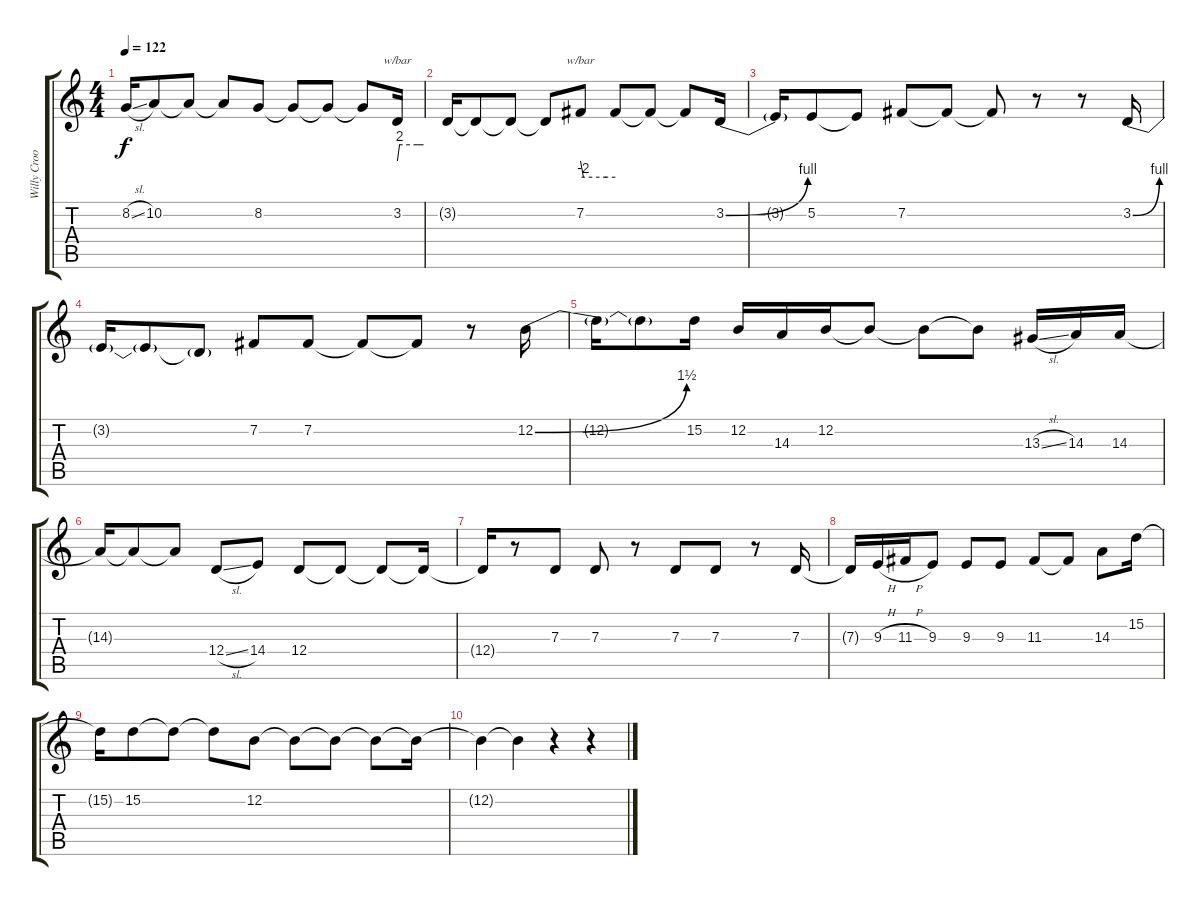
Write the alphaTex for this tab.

\track ("Willy Crook" "Willy Croo") {instrument altosax}
\staff {score tabs}
\tuning (E4 B3 G3 D3 A2 E2) {hide}
\ts (4 4)
\tempo 122
\clef g2
\ks c
8.2{sl}.16{dy f} 10.2.8 10.2{t}.8 10.2{t}.8 8.2.8 8.2{t}.8 8.2{t}.8 8.2{t}.8 3.2.16{tbe (custom default 0 0 5 8 45 8 60 8)} |
3.2{t}.16 3.2{t}.8 3.2{t}.8 3.2{t}.8 7.2.8{tbe (custom default 0 0 5 -8 45 -8 60 -8)} 7.2{t}.8 7.2{t}.8 7.2{t}.8 3.2{be (bend 0 0 60 4)}.16 |
3.2{t}.16 5.2.8 5.2{t}.8 7.2.8 7.2{t}.8 7.2{t}.8 r.8 r.8 3.2{be (bend 0 0 60 4)}.16 |
3.2{t}.16 3.2{t}.8 3.2{t}.8 7.2.8 7.2.8 7.2{t}.8 7.2{t}.8 r.8 12.2{be (bend 0 0 60 6)}.16 |
12.2{t}.16 12.2{t}.8 15.2.16 12.2.16 14.3.16 12.2.16 12.2{t}.8 12.2{t}.8 12.2{t}.8 13.3{sl}.16 14.3.16 14.3.16 |
14.3{t}.16 14.3{t}.8 14.3{t}.8 12.4{sl}.8 14.4.8 12.4.8 12.4{t}.8 12.4{t}.8 12.4{t}.16 |
12.4{t}.16 r.8 7.3.8 7.3.8 r.8 7.3.8 7.3.8 r.8 7.3.16 |
7.3{t}.16 9.3{h}.16 11.3{h}.16 9.3.8 9.3.8 9.3.8 11.3.8 11.3{t}.8 14.3.8 15.2.16 |
15.2{t}.16 15.2.8 15.2{t}.8 15.2{t}.8 12.2.8{volume 4} 12.2{t}.8 12.2{t}.8 12.2{t}.8 12.2{t}.16 |
12.2{t}.4 12.2{t}.4 r.4 r.4
